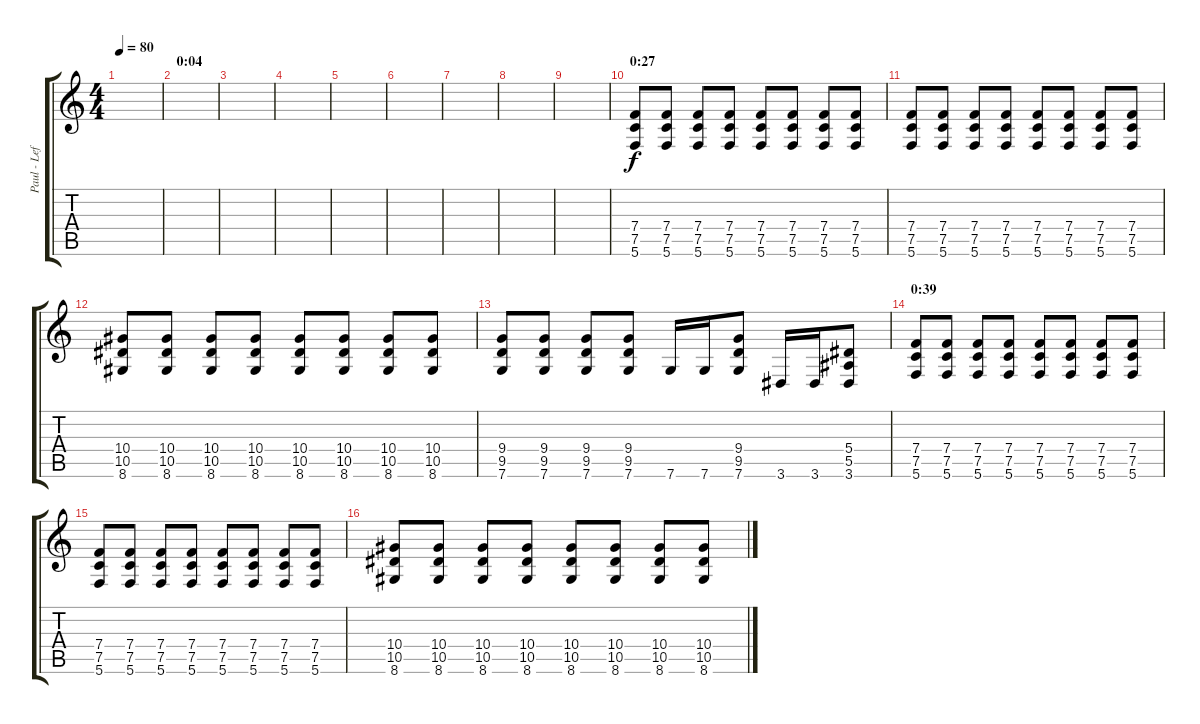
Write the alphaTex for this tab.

\track ("Paul - Left" "Paul - Lef") {instrument distortionguitar}
\staff {score tabs}
\tuning (C4 G3 Eb3 Bb2 F2 C2) {hide}
\ts (4 4)
\tempo 80
\clef g2
\ks c
|
\section ("" "0:04")
|
|
|
|
|
|
|
|
\section ("" "0:27")
(7.4 7.5 5.6).8 (7.4 7.5 5.6).8 (7.4 7.5 5.6).8 (7.4 7.5 5.6).8 (7.4 7.5 5.6).8 (7.4 7.5 5.6).8 (7.4 7.5 5.6).8 (7.4 7.5 5.6).8 |
(7.4 7.5 5.6).8 (7.4 7.5 5.6).8 (7.4 7.5 5.6).8 (7.4 7.5 5.6).8 (7.4 7.5 5.6).8 (7.4 7.5 5.6).8 (7.4 7.5 5.6).8 (7.4 7.5 5.6).8 |
(10.4 10.5 8.6).8 (10.4 10.5 8.6).8 (10.4 10.5 8.6).8 (10.4 10.5 8.6).8 (10.4 10.5 8.6).8 (10.4 10.5 8.6).8 (10.4 10.5 8.6).8 (10.4 10.5 8.6).8 |
(9.4 9.5 7.6).8 (9.4 9.5 7.6).8 (9.4 9.5 7.6).8 (9.4 9.5 7.6).8 7.6.16 7.6.16 (9.4 9.5 7.6).8 3.6.16 3.6.16 (5.4 5.5 3.6).8 |
\section ("" "0:39")
(7.4 7.5 5.6).8 (7.4 7.5 5.6).8 (7.4 7.5 5.6).8 (7.4 7.5 5.6).8 (7.4 7.5 5.6).8 (7.4 7.5 5.6).8 (7.4 7.5 5.6).8 (7.4 7.5 5.6).8 |
(7.4 7.5 5.6).8 (7.4 7.5 5.6).8 (7.4 7.5 5.6).8 (7.4 7.5 5.6).8 (7.4 7.5 5.6).8 (7.4 7.5 5.6).8 (7.4 7.5 5.6).8 (7.4 7.5 5.6).8 |
(10.4 10.5 8.6).8 (10.4 10.5 8.6).8 (10.4 10.5 8.6).8 (10.4 10.5 8.6).8 (10.4 10.5 8.6).8 (10.4 10.5 8.6).8 (10.4 10.5 8.6).8 (10.4 10.5 8.6).8
